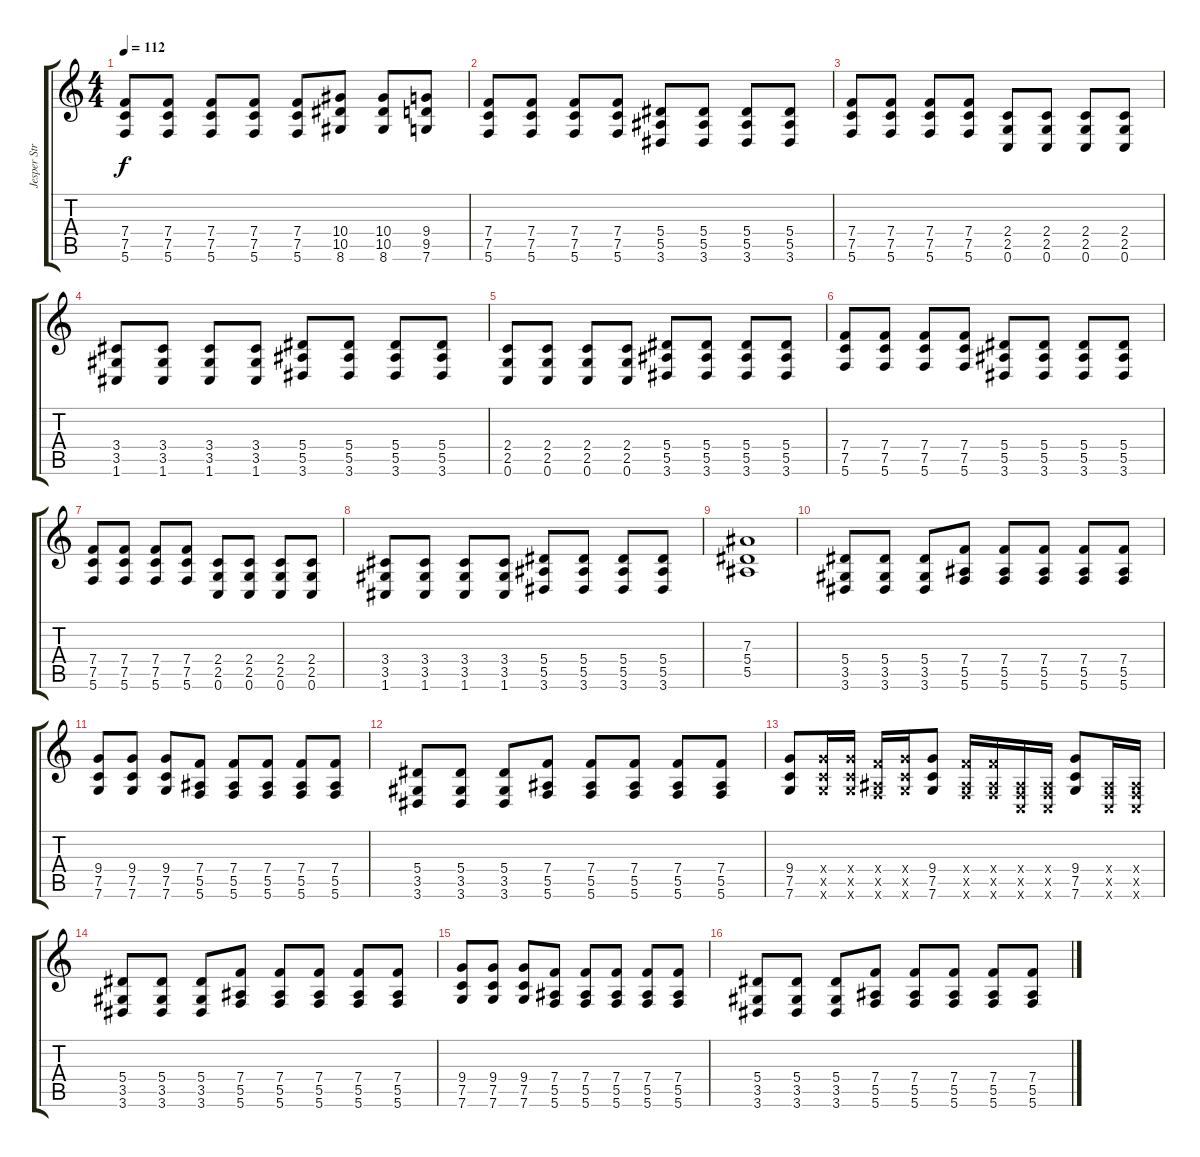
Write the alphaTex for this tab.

\track ("Jesper Strömblad" "Jesper Str") {instrument distortionguitar}
\staff {score tabs}
\tuning (C4 G3 Eb3 Bb2 F2 C2) {hide}
\ts (4 4)
\tempo 112
\clef g2
\ks c
(7.4 7.5 5.6).8{dy f} (7.4 7.5 5.6).8 (7.4 7.5 5.6).8 (7.4 7.5 5.6).8 (7.4 7.5 5.6).8 (10.4 10.5 8.6).8 (10.4 10.5 8.6).8 (9.4 9.5 7.6).8 |
(7.4 7.5 5.6).8 (7.4 7.5 5.6).8 (7.4 7.5 5.6).8 (7.4 7.5 5.6).8 (5.4 5.5 3.6).8 (5.4 5.5 3.6).8 (5.4 5.5 3.6).8 (5.4 5.5 3.6).8 |
(7.4 7.5 5.6).8 (7.4 7.5 5.6).8 (7.4 7.5 5.6).8 (7.4 7.5 5.6).8 (2.4 2.5 0.6).8 (2.4 2.5 0.6).8 (2.4 2.5 0.6).8 (2.4 2.5 0.6).8 |
(3.4 3.5 1.6).8 (3.4 3.5 1.6).8 (3.4 3.5 1.6).8 (3.4 3.5 1.6).8 (5.4 5.5 3.6).8 (5.4 5.5 3.6).8 (5.4 5.5 3.6).8 (5.4 5.5 3.6).8 |
(2.4 2.5 0.6).8 (2.4 2.5 0.6).8 (2.4 2.5 0.6).8 (2.4 2.5 0.6).8 (5.4 5.5 3.6).8 (5.4 5.5 3.6).8 (5.4 5.5 3.6).8 (5.4 5.5 3.6).8 |
(7.4 7.5 5.6).8 (7.4 7.5 5.6).8 (7.4 7.5 5.6).8 (7.4 7.5 5.6).8 (5.4 5.5 3.6).8 (5.4 5.5 3.6).8 (5.4 5.5 3.6).8 (5.4 5.5 3.6).8 |
(7.4 7.5 5.6).8 (7.4 7.5 5.6).8 (7.4 7.5 5.6).8 (7.4 7.5 5.6).8 (2.4 2.5 0.6).8 (2.4 2.5 0.6).8 (2.4 2.5 0.6).8 (2.4 2.5 0.6).8 |
(3.4 3.5 1.6).8 (3.4 3.5 1.6).8 (3.4 3.5 1.6).8 (3.4 3.5 1.6).8 (5.4 5.5 3.6).8 (5.4 5.5 3.6).8 (5.4 5.5 3.6).8 (5.4 5.5 3.6).8 |
(7.3 5.4 5.5).1 |
(5.4 3.5 3.6).8 (5.4 3.5 3.6).8 (5.4 3.5 3.6).8 (7.4 5.5 5.6).8 (7.4 5.5 5.6).8 (7.4 5.5 5.6).8 (7.4 5.5 5.6).8 (7.4 5.5 5.6).8 |
(9.4 7.5 7.6).8 (9.4 7.5 7.6).8 (9.4 7.5 7.6).8 (7.4 5.5 5.6).8 (7.4 5.5 5.6).8 (7.4 5.5 5.6).8 (7.4 5.5 5.6).8 (7.4 5.5 5.6).8 |
(5.4 3.5 3.6).8 (5.4 3.5 3.6).8 (5.4 3.5 3.6).8 (7.4 5.5 5.6).8 (7.4 5.5 5.6).8 (7.4 5.5 5.6).8 (7.4 5.5 5.6).8 (7.4 5.5 5.6).8 |
(9.4 7.5 7.6).8 (9.4{x} 7.5{x} 7.6{x}).16 (9.4{x} 7.5{x} 7.6{x}).16 (7.4{x} 5.5{x} 5.6{x}).16 (9.4{x} 7.5{x} 7.6{x}).16 (9.4 7.5 7.6).8 (7.4{x} 5.5{x} 5.6{x}).16 (7.4{x} 5.5{x} 5.6{x}).16 (0.4{x} 0.5{x} 0.6{x}).16 (0.4{x} 0.5{x} 0.6{x}).16 (9.4 7.5 7.6).8 (0.4{x} 0.5{x} 0.6{x}).16 (0.4{x} 0.5{x} 0.6{x}).16 |
(5.4 3.5 3.6).8 (5.4 3.5 3.6).8 (5.4 3.5 3.6).8 (7.4 5.5 5.6).8 (7.4 5.5 5.6).8 (7.4 5.5 5.6).8 (7.4 5.5 5.6).8 (7.4 5.5 5.6).8 |
(9.4 7.5 7.6).8 (9.4 7.5 7.6).8 (9.4 7.5 7.6).8 (7.4 5.5 5.6).8 (7.4 5.5 5.6).8 (7.4 5.5 5.6).8 (7.4 5.5 5.6).8 (7.4 5.5 5.6).8 |
(5.4 3.5 3.6).8 (5.4 3.5 3.6).8 (5.4 3.5 3.6).8 (7.4 5.5 5.6).8 (7.4 5.5 5.6).8 (7.4 5.5 5.6).8 (7.4 5.5 5.6).8 (7.4 5.5 5.6).8
